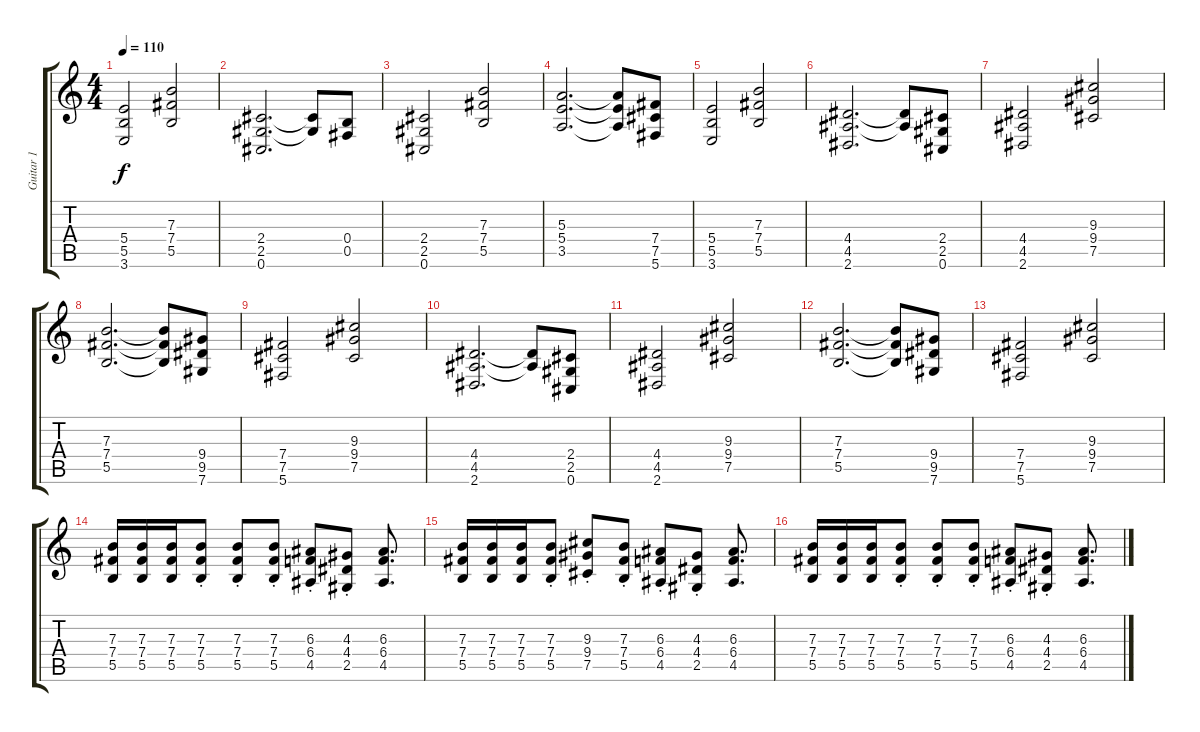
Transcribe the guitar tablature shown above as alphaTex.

\track ("Guitar 1" "Guitar 1") {instrument distortionguitar}
\staff {score tabs}
\tuning (Db4 Ab3 E3 B2 Gb2 Db2) {hide}
\ts (4 4)
\tempo 110
\clef g2
\ks c
(5.4 5.5 3.6).2{dy f} (7.3 7.4 5.5).2 |
(2.4 2.5 0.6).2{d} (2.4{t} 2.5{t}).8 (0.4 0.5).8 |
(2.4 2.5 0.6).2 (7.3 7.4 5.5).2 |
(5.3 5.4 3.5).2{d} (5.3{t} 5.4{t} 3.5{t}).8 (7.4 7.5 5.6).8 |
(5.4 5.5 3.6).2 (7.3 7.4 5.5).2 |
(4.4 4.5 2.6).2{d} (4.4{t} 4.5{t}).8 (2.4 2.5 0.6).8 |
(4.4 4.5 2.6).2 (9.3 9.4 7.5).2 |
(7.3 7.4 5.5).2{d} (7.3{t} 7.4{t} 5.5{t}).8 (9.4 9.5 7.6).8 |
(7.4 7.5 5.6).2 (9.3 9.4 7.5).2 |
(4.4 4.5 2.6).2{d} (4.4{t} 4.5{t}).8 (2.4 2.5 0.6).8 |
(4.4 4.5 2.6).2 (9.3 9.4 7.5).2 |
(7.3 7.4 5.5).2{d} (7.3{t} 7.4{t} 5.5{t}).8 (9.4 9.5 7.6).8 |
(7.4 7.5 5.6).2 (9.3 9.4 7.5).2 |
(7.3 7.4 5.5).16 (7.3 7.4 5.5).16 (7.3 7.4 5.5).16 (7.3{st} 7.4{st} 5.5{st}).8 (7.3{st} 7.4{st} 5.5{st}).8 (7.3{st} 7.4{st} 5.5{st}).8 (6.3{st} 6.4{st} 4.5{st}).8 (4.3{st} 4.4{st} 2.5{st}).8 (6.3 6.4 4.5).8{d} |
(7.3 7.4 5.5).16 (7.3 7.4 5.5).16 (7.3 7.4 5.5).16 (7.3{st} 7.4{st} 5.5{st}).8 (9.3{st} 9.4{st} 7.5{st}).8 (7.3{st} 7.4{st} 5.5{st}).8 (6.3{st} 6.4{st} 4.5{st}).8 (4.3{st} 4.4{st} 2.5{st}).8 (6.3 6.4 4.5).8{d} |
(7.3 7.4 5.5).16 (7.3 7.4 5.5).16 (7.3 7.4 5.5).16 (7.3{st} 7.4{st} 5.5{st}).8 (7.3{st} 7.4{st} 5.5{st}).8 (7.3{st} 7.4{st} 5.5{st}).8 (6.3{st} 6.4{st} 4.5{st}).8 (4.3{st} 4.4{st} 2.5{st}).8 (6.3 6.4 4.5).8{d}
